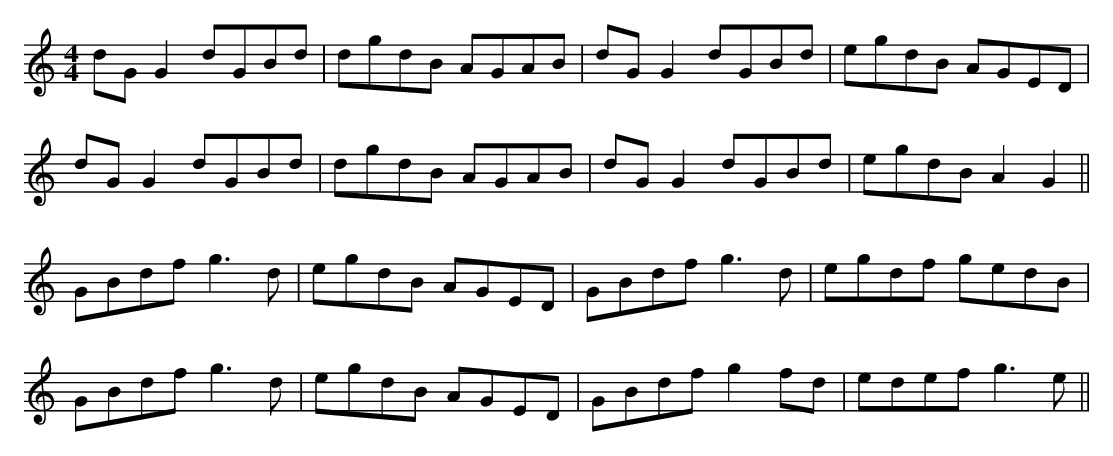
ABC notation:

X:1
M:4/4
K:Ddor
dG G2 dGBd|dgdB AGAB|dG G2 dGBd|egdB AGED|
dG G2 dGBd|dgdB AGAB|dG G2 dGBd|egdB A2G2||
GBdf g3d|egdB AGED|GBdf g3d|egdf gedB|
GBdf g3d|egdB AGED|GBdf g2 fd|edef g3e||
